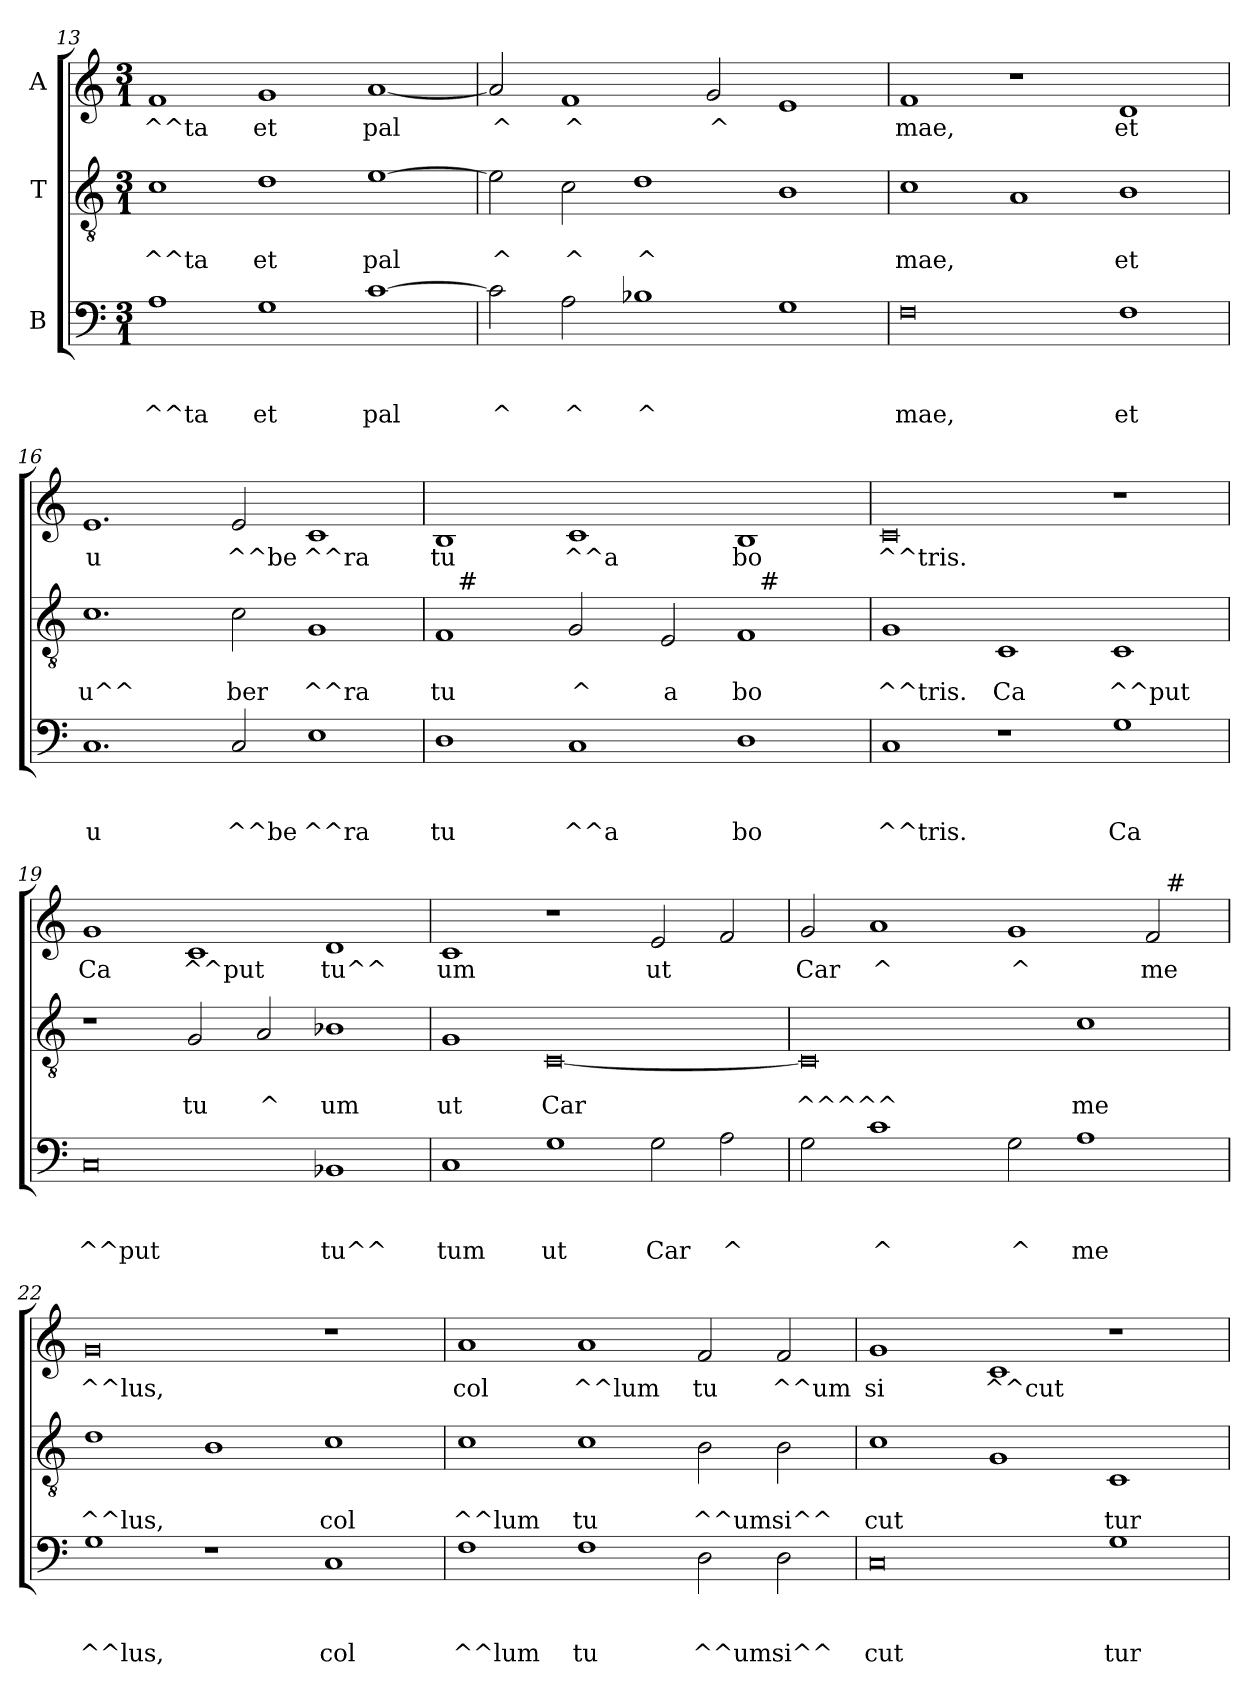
**kern	**text	**text	**text	**kern	**text	**text	**kern	**text
*part3	*part3	*part3	*part3	*part2	*part2	*part2	*part1	*part1
*staff3	*staff3	*staff3	*staff3	*staff2	*staff2	*staff2	*staff1	*staff1
*I"B	*	*	*	*I"T	*	*	*I"A	*
*clefF4	*	*	*	*clefGv2	*	*	*clefG2	*
*k[]	*	*	*	*k[]	*	*	*k[]	*
*C:	*	*	*	*C:	*	*	*C:	*
*M3/1	*	*	*	*M3/1	*	*	*M3/1	*
=13	=13	=13	=13	=13	=13	=13	=13	=13
!	!	!	!LO:LY:b	!	!	!LO:LY:b	!	!LO:LY:b
1A	.	.	^^ta	1c	.	^^ta	1f	^^ta
!	!	!	!LO:LY:b	!	!	!LO:LY:b	!	!LO:LY:b
1G	.	.	et	1d	.	et	1g	et
!	!	!	!LO:LY:b	!	!	!LO:LY:b	!	!LO:LY:b
[>1c	.	.	pal	[>1e	.	pal	[<1a	pal
=14	=14	=14	=14	=14	=14	=14	=14	=14
!	!	!	!LO:LY:b	!	!	!LO:LY:b	!	!LO:LY:b
2c\]	.	.	^	2e\]	.	^	2a/]	^
!	!	!	!LO:LY:b	!	!	!LO:LY:b	!	!LO:LY:b
2A\	.	.	^	2c\	.	^	1f	^
!	!	!	!LO:LY:b	!	!	!LO:LY:b	!	!
1B-X	.	.	^	1d	.	^	.	.
!	!	!	!	!	!	!	!	!LO:LY:b
.	.	.	.	.	.	.	2g/	^
1G	.	.	.	1B	.	.	1e	.
=15	=15	=15	=15	=15	=15	=15	=15	=15
!	!	!	!LO:LY:b	!	!	!LO:LY:b	!	!LO:LY:b
0F	.	.	mae,	1c	.	mae,	1f	mae,
.	.	.	.	1A	.	.	1r	.
!	!	!	!LO:LY:b	!	!	!LO:LY:b	!	!LO:LY:b
1F	.	.	et	1B	.	et	1d	et
!!LO:LB:g=z
=16	=16	=16	=16	=16	=16	=16	=16	=16
!	!	!	!LO:LY:b	!	!	!LO:LY:b	!	!LO:LY:b
1.C	.	.	u	1.c	.	u^^	1.e	u
!	!	!	!LO:LY:b	!	!	!LO:LY:b	!	!LO:LY:b
2C/	.	.	^^be	2c\	.	ber	2e/	^^be
!	!	!	!LO:LY:b	!	!	!LO:LY:b	!	!LO:LY:b
1E	.	.	^^ra	1G	.	^^ra	1c	^^ra
=17	=17	=17	=17	=17	=17	=17	=17	=17
!	!	!	!LO:LY:b	!	!	!LO:LY:b	!	!LO:LY:b
*	*	*	*	*^	*	*	*	*
1D	.	.	tu	1F	16ryy	.	tu	1B	tu
!	!	!	!	!	!LO:TX:a:t=#	!	!	!	!
.	.	.	.	.	1ryy	.	.	.	.
!	!	!	!LO:LY:b	!	!	!	!LO:LY:b	!	!LO:LY:b
1C	.	.	^^a	2G/	.	.	^	1c	^^a
.	.	.	.	.	1ryy	.	.	.	.
!	!	!	!	!	!	!	!LO:LY:b	!	!
.	.	.	.	2E/	.	.	a	.	.
!	!	!	!LO:LY:b	!	!	!	!LO:LY:b	!	!LO:LY:b
1D	.	.	bo	1F	.	.	bo	1B	bo
!	!	!	!	!	!LO:TX:a:t=#	!	!	!	!
.	.	.	.	.	2...ryy	.	.	.	.
=18	=18	=18	=18	=18	=18	=18	=18	=18	=18
!	!	!	!LO:LY:b	!	!	!	!LO:LY:b	!	!LO:LY:b
*	*	*	*	*v	*v	*	*	*	*
1C	.	.	^^tris.	1G	.	^^tris.	0c	^^tris.
!	!	!	!	!	!	!LO:LY:b	!	!
1r	.	.	.	1C	.	Ca	.	.
!	!	!	!LO:LY:b	!	!	!LO:LY:b	!	!
1G	.	.	Ca	1C	.	^^put	1r	.
=19	=19	=19	=19	=19	=19	=19	=19	=19
!	!	!	!LO:LY:b	!	!	!	!	!LO:LY:b
0C	.	.	^^put	1r	.	.	1g	Ca
!	!	!	!	!	!	!LO:LY:b	!	!LO:LY:b
.	.	.	.	2G/	.	tu	1c	^^put
!	!	!	!	!	!	!LO:LY:b	!	!
.	.	.	.	2A/	.	^	.	.
!	!	!	!LO:LY:b	!	!	!LO:LY:b	!	!LO:LY:b
1BB-X	.	.	tu^^	1B-X	.	um	1d	tu^^
!!LO:LB:g=z
=20	=20	=20	=20	=20	=20	=20	=20	=20
!	!	!	!LO:LY:b	!	!	!LO:LY:b	!	!LO:LY:b
1C	.	.	tum	1G	.	ut	1c	um
!	!	!	!LO:LY:b	!	!	!LO:LY:b	!	!
1G	.	.	ut	[<0C	.	Car	1r	.
!	!	!	!LO:LY:b	!	!	!	!	!LO:LY:b
2G\	.	.	Car	.	.	.	2e/	ut
!	!	!	!LO:LY:b	!	!	!	!	!
2A\	.	.	^	.	.	.	2f/	.
=21	=21	=21	=21	=21	=21	=21	=21	=21
!	!	!	!	!	!	!LO:LY:b	!	!LO:LY:b
*	*	*	*	*	*	*	*^	*
2G\	.	.	.	0C]	.	^^^^^	2g/	1ryy	Car
!	!	!	!LO:LY:b	!	!	!	!	!	!LO:LY:b
1c	.	.	^	.	.	.	1a	.	^
.	.	.	.	.	.	.	.	1ryy	.
!	!	!	!LO:LY:b	!	!	!	!	!	!LO:LY:b
2G\	.	.	^	.	.	.	1g	.	^
!	!	!	!LO:LY:b	!	!	!LO:LY:b	!	!	!
1A	.	.	me	1c	.	me	.	2ryy	.
!	!	!	!	!	!	!	!	!	!LO:LY:b
.	.	.	.	.	.	.	2f/	16ryy	me
!	!	!	!	!	!	!	!	!LO:TX:a:t=#	!
.	.	.	.	.	.	.	.	4..ryy	.
=22	=22	=22	=22	=22	=22	=22	=22	=22	=22
!	!	!	!LO:LY:b	!	!	!LO:LY:b	!	!	!LO:LY:b
*	*	*	*	*	*	*	*v	*v	*
1G	.	.	^^lus,	1d	.	^^lus,	0g	^^lus,
1r	.	.	.	1B	.	.	.	.
!	!	!	!LO:LY:b	!	!	!LO:LY:b	!	!
1C	.	.	col	1c	.	col	1r	.
=23	=23	=23	=23	=23	=23	=23	=23	=23
!	!	!	!LO:LY:b	!	!	!LO:LY:b	!	!LO:LY:b
1F	.	.	^^lum	1c	.	^^lum	1a	col
!	!	!	!LO:LY:b	!	!	!LO:LY:b	!	!LO:LY:b
1F	.	.	tu	1c	.	tu	1a	^^lum
!	!	!	!LO:LY:b	!	!	!LO:LY:b	!	!LO:LY:b
2D\	.	.	^^um	2B\	.	^^um	2f/	tu
!	!	!	!LO:LY:b	!	!	!LO:LY:b	!	!LO:LY:b
2D\	.	.	si^^	2B\	.	si^^	2f/	^^um
!!LO:PB:g=z
=24	=24	=24	=24	=24	=24	=24	=24	=24
!	!	!	!LO:LY:b	!	!	!LO:LY:b	!	!LO:LY:b
0C	.	.	cut	1c	.	cut	1g	si
!	!	!	!	!	!	!	!	!LO:LY:b
.	.	.	.	1G	.	.	1c	^^cut
!	!	!	!LO:LY:b	!	!	!LO:LY:b	!	!
1G	.	.	tur	1C	.	tur	1r	.
=	=	=	=	=	=	=	=	=
*-	*-	*-	*-	*-	*-	*-	*-	*-
